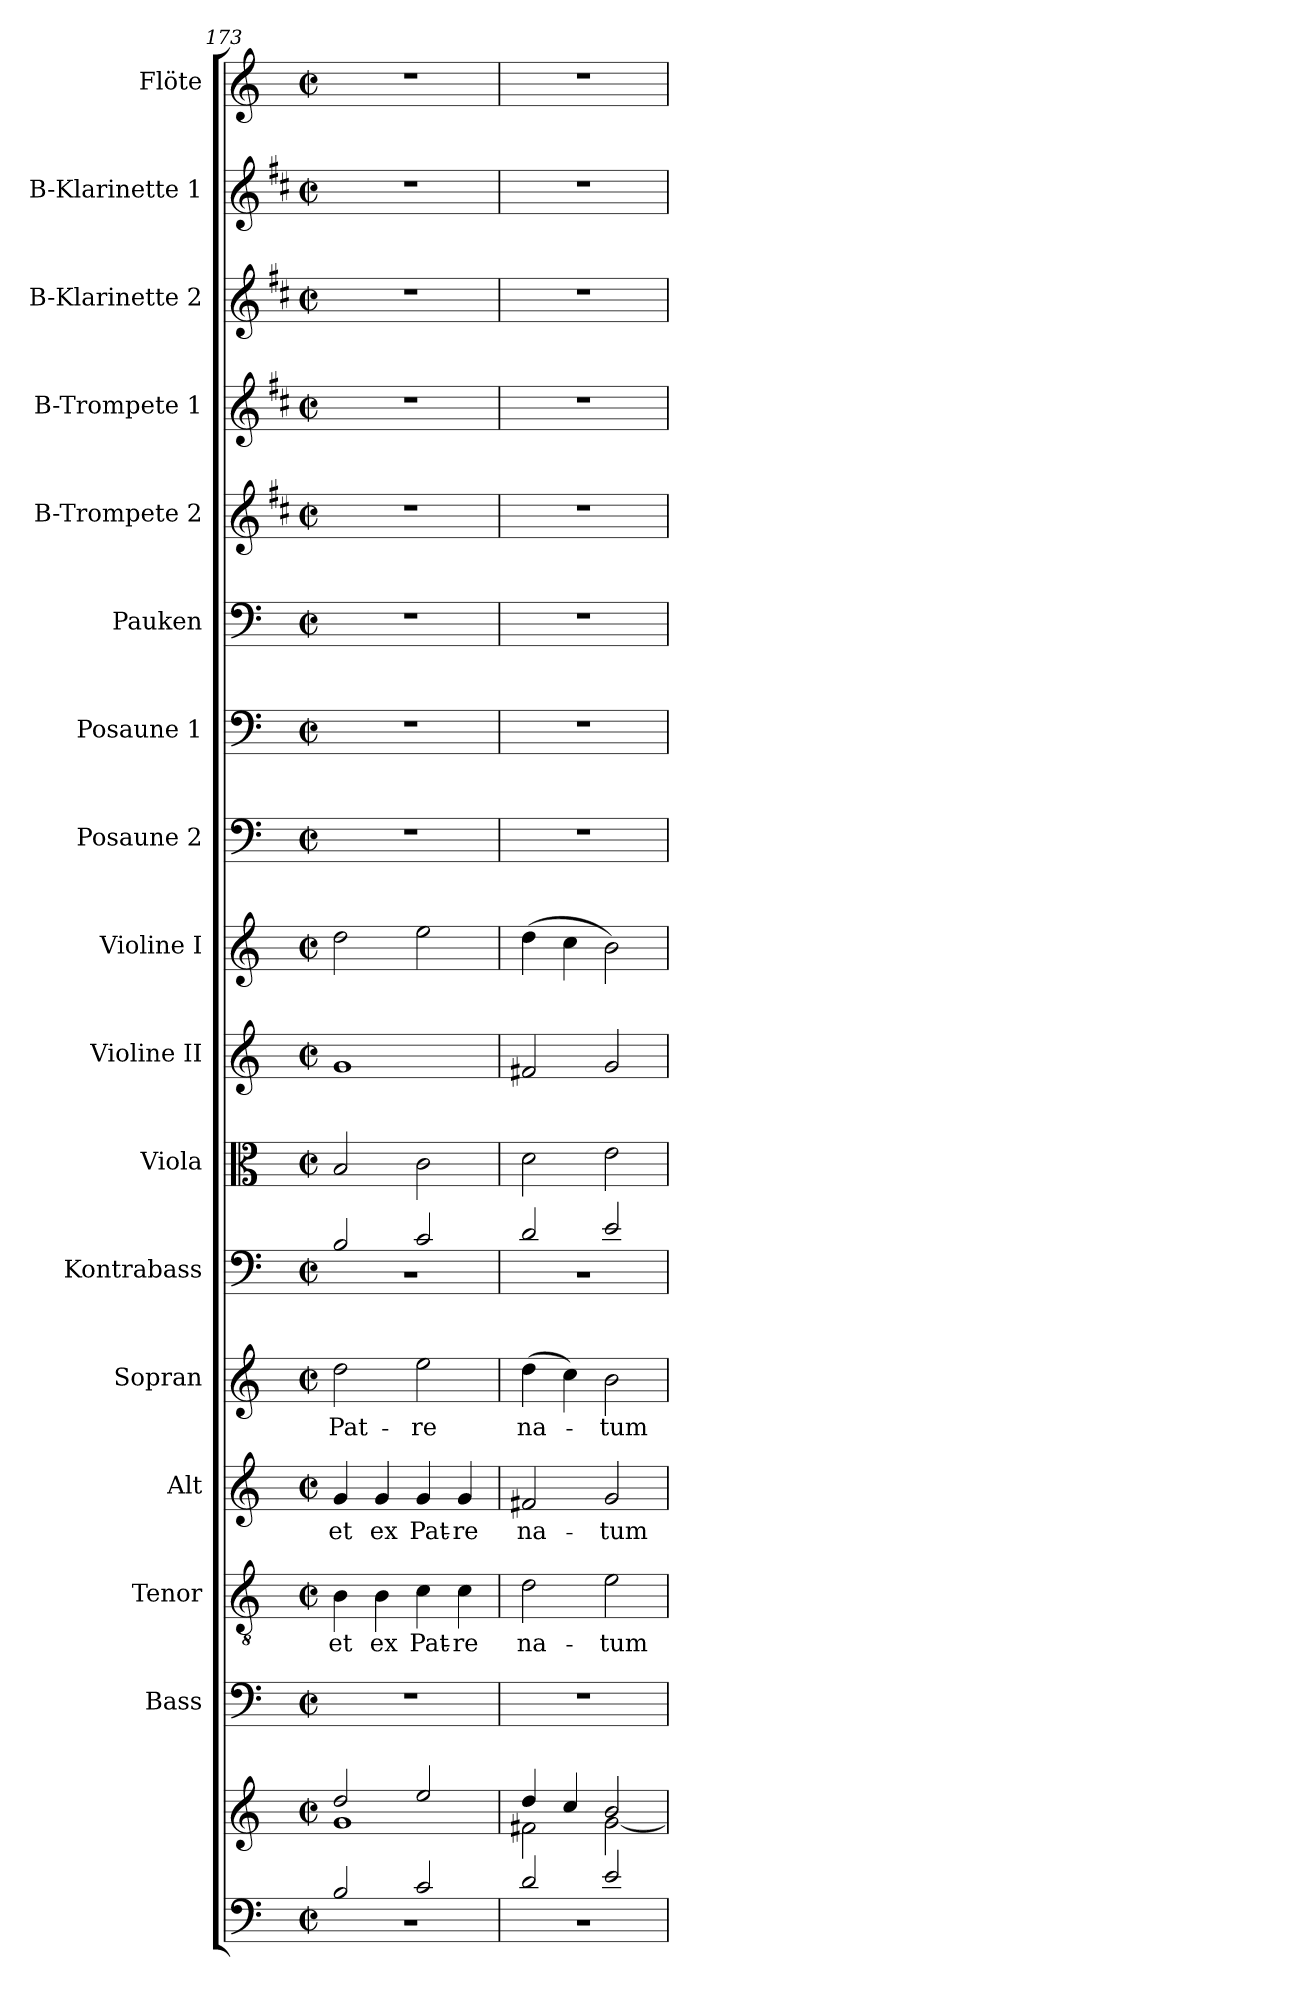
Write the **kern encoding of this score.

**kern	**kern	**kern	**kern	**text	**kern	**text	**kern	**text	**kern	**kern	**kern	**kern	**kern	**kern	**kern	**kern	**kern	**kern	**kern	**kern
*part17	*part17	*part16	*part15	*part15	*part14	*part14	*part13	*part13	*part12	*part11	*part10	*part9	*part8	*part7	*part6	*part5	*part4	*part3	*part2	*part1
*staff18	*staff17	*staff16	*staff15	*staff15	*staff14	*staff14	*staff13	*staff13	*staff12	*staff11	*staff10	*staff9	*staff8	*staff7	*staff6	*staff5	*staff4	*staff3	*staff2	*staff1
*	*	*I"Bass	*I"Tenor	*	*I"Alt	*	*I"Sopran	*	*I"Kontrabass	*I"Viola	*I"Violine II	*I"Violine I	*I"Posaune 2	*I"Posaune 1	*I"Pauken	*I"B-Trompete 2	*I"B-Trompete 1	*I"B-Klarinette 2	*I"B-Klarinette 1	*I"Flöte
*	*	*I'B.	*I'T.	*	*I'A.	*	*I'S.	*	*I'Kb.	*I'Vla.	*I'Vl. II	*I'Vl. I	*I'Pos. 2	*I'Pos. 1	*I'Pk.	*I'B Trp. 2	*I'B Trp. 1	*I'B Kl. 2	*I'B Kl. 1	*I'Fl.
*clefF4	*clefG2	*clefF4	*clefGv2	*	*clefG2	*	*clefG2	*	*clefF4	*clefC3	*clefG2	*clefG2	*clefF4	*clefF4	*clefF4	*clefG2	*clefG2	*clefG2	*clefG2	*clefG2
*	*	*	*	*	*	*	*	*	*ITrd7c12	*	*	*	*	*	*	*ITrd1c2	*ITrd1c2	*ITrd1c2	*ITrd1c2	*
*k[]	*k[]	*k[]	*k[]	*	*k[]	*	*k[]	*	*k[]	*k[]	*k[]	*k[]	*k[]	*k[]	*k[]	*k[]	*k[]	*k[]	*k[]	*k[]
*C:	*C:	*C:	*C:	*	*C:	*	*C:	*	*C:	*C:	*C:	*C:	*C:	*C:	*C:	*C:	*C:	*C:	*C:	*C:
*M2/2	*M2/2	*M2/2	*M2/2	*	*M2/2	*	*M2/2	*	*M2/2	*M2/2	*M2/2	*M2/2	*M2/2	*M2/2	*M2/2	*M2/2	*M2/2	*M2/2	*M2/2	*M2/2
*met(c|)	*met(c|)	*met(c|)	*met(c|)	*	*met(c|)	*	*met(c|)	*	*met(c|)	*met(c|)	*met(c|)	*met(c|)	*met(c|)	*met(c|)	*met(c|)	*met(c|)	*met(c|)	*met(c|)	*met(c|)	*met(c|)
=173	=173	=173	=173	=173	=173	=173	=173	=173	=173	=173	=173	=173	=173	=173	=173	=173	=173	=173	=173	=173
*^	*^	*	*	*	*	*	*	*	*	*	*	*	*	*	*	*	*	*	*	*
!	!	!	!	!	!	!LO:LY:b	!	!LO:LY:b	!	!LO:LY:b	!	!	!	!	!	!	!	!	!	!	!	!
*	*	*	*	*	*	*	*	*	*	*	*^	*	*	*	*	*	*	*	*	*	*	*
2B/	1r	2dd/	1g	1r	4B\	et	4g/	et	2dd\	Pat-	2BB/	1r	2B/	1g	2dd\	1r	1r	1r	1r	1r	1r	1r	1r
!	!	!	!	!	!	!LO:LY:b	!	!LO:LY:b	!	!	!	!	!	!	!	!	!	!	!	!	!	!	!
.	.	.	.	.	4B\	ex	4g/	ex	.	.	.	.	.	.	.	.	.	.	.	.	.	.	.
!	!	!	!	!	!	!LO:LY:b	!	!LO:LY:b	!	!LO:LY:b	!	!	!	!	!	!	!	!	!	!	!	!	!
2c/	.	2ee/	.	.	4c\	Pat-	4g/	Pat-	2ee\	-re	2C/	.	2c\	.	2ee\	.	.	.	.	.	.	.	.
!	!	!	!	!	!	!LO:LY:b	!	!LO:LY:b	!	!	!	!	!	!	!	!	!	!	!	!	!	!	!
.	.	.	.	.	4c\	-re	4g/	-re	.	.	.	.	.	.	.	.	.	.	.	.	.	.	.
=174	=174	=174	=174	=174	=174	=174	=174	=174	=174	=174	=174	=174	=174	=174	=174	=174	=174	=174	=174	=174	=174	=174	=174
!	!	!	!	!	!	!LO:LY:b	!	!LO:LY:b	!	!LO:LY:b	!	!	!	!	!	!	!	!	!	!	!	!	!
2d/	1r	4dd/	2f#X\	1r	2d\	na-	2f#X/	na-	(>4dd\	na-	2D/	1r	2d\	2f#X/	(>4dd\	1r	1r	1r	1r	1r	1r	1r	1r
.	.	4cc/	.	.	.	.	.	.	4cc\)	.	.	.	.	.	4cc\	.	.	.	.	.	.	.	.
!	!	!	!	!	!	!LO:LY:b	!	!LO:LY:b	!	!LO:LY:b	!	!	!	!	!	!	!	!	!	!	!	!	!
2e/	.	2b/	[<2g\	.	2e\	-tum	2g/	-tum	2b\	-tum	2E/	.	2e\	2g/	2b\)	.	.	.	.	.	.	.	.
*v	*v	*	*	*	*	*	*	*	*	*	*v	*v	*	*	*	*	*	*	*	*	*	*	*
*	*v	*v	*	*	*	*	*	*	*	*	*	*	*	*	*	*	*	*	*	*	*
=	=	=	=	=	=	=	=	=	=	=	=	=	=	=	=	=	=	=	=	=
*-	*-	*-	*-	*-	*-	*-	*-	*-	*-	*-	*-	*-	*-	*-	*-	*-	*-	*-	*-	*-
